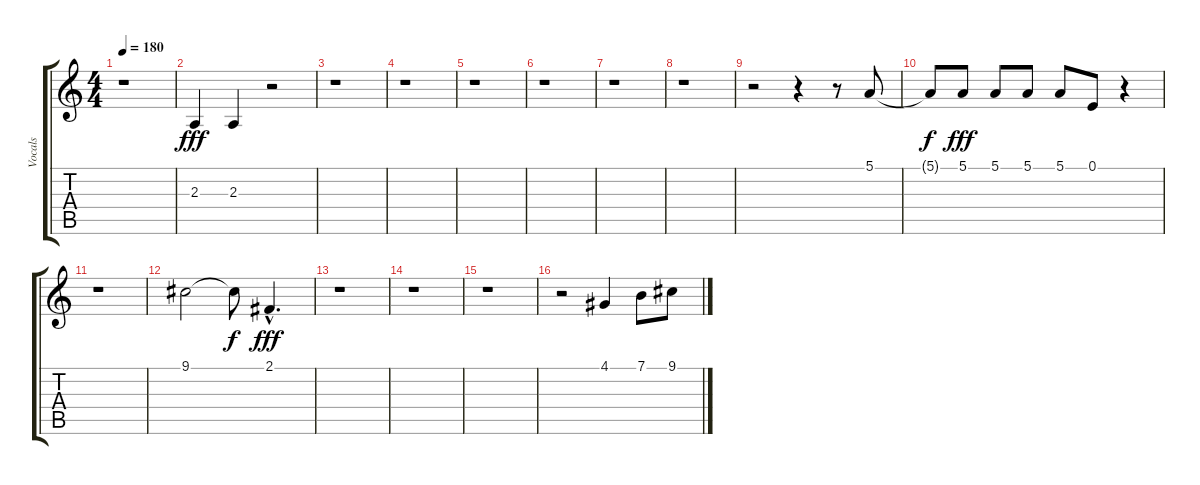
\track ("Vocals" "Vocals") {instrument lead6voice}
\staff {score tabs}
\tuning (E4 B3 G3 D3 A2 E2) {hide}
\ts (4 4)
\tempo 180
\clef g2
\ks c
r.1{dy fff} |
2.3.4 2.3.4 r.2 |
r.1 |
r.1 |
r.1 |
r.1 |
r.1 |
r.1 |
r.2 r.4 r.8 5.1.8 |
5.1{t}.8{dy f} 5.1.8{dy fff} 5.1.8 5.1.8 5.1.8 0.1.8 r.4 |
r.1 |
9.1.2 9.1{t}.8{dy f} 2.1{hac}.4{d dy fff} |
r.1 |
r.1 |
r.1 |
r.2 4.1.4 7.1.8 9.1.8
